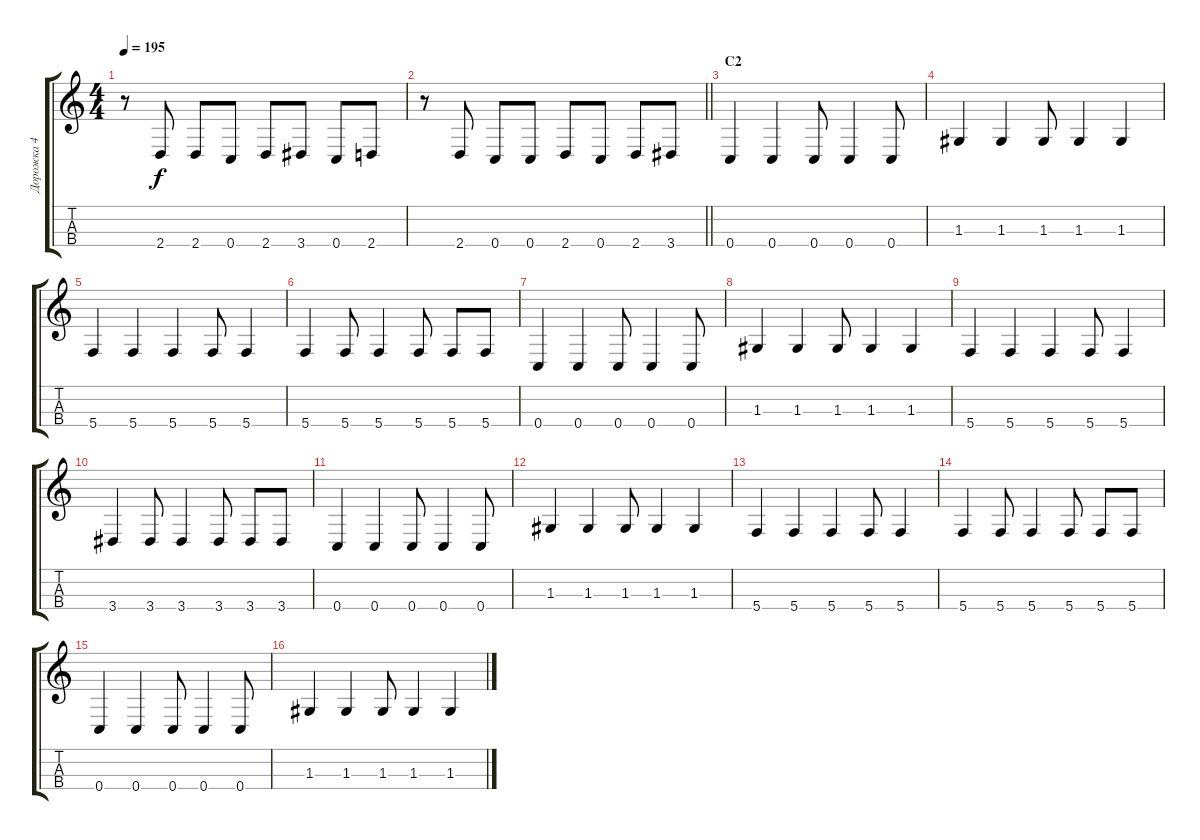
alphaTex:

\track ("Дорожка 4" "Дорожка 4") {instrument electricbassfinger}
\staff {score tabs}
\tuning (F3 C3 G2 C2) {hide}
\ts (4 4)
\tempo 195
\clef g2
\ks c
r.8{dy f} 2.4.8 2.4.8 0.4.8 2.4.8 3.4.8 0.4.8 2.4.8 |
\barLineRight lightlight
r.8 2.4.8 0.4.8 0.4.8 2.4.8 0.4.8 2.4.8 3.4.8 |
\section ("" "C2")
0.4.4 0.4.4 0.4.8 0.4.4 0.4.8 |
1.3.4 1.3.4 1.3.8 1.3.4 1.3.4 |
5.4.4 5.4.4 5.4.4 5.4.8 5.4.4 |
5.4.4 5.4.8 5.4.4 5.4.8 5.4.8 5.4.8 |
0.4.4 0.4.4 0.4.8 0.4.4 0.4.8 |
1.3.4 1.3.4 1.3.8 1.3.4 1.3.4 |
5.4.4 5.4.4 5.4.4 5.4.8 5.4.4 |
3.4.4 3.4.8 3.4.4 3.4.8 3.4.8 3.4.8 |
0.4.4 0.4.4 0.4.8 0.4.4 0.4.8 |
1.3.4 1.3.4 1.3.8 1.3.4 1.3.4 |
5.4.4 5.4.4 5.4.4 5.4.8 5.4.4 |
5.4.4 5.4.8 5.4.4 5.4.8 5.4.8 5.4.8 |
0.4.4 0.4.4 0.4.8 0.4.4 0.4.8 |
1.3.4 1.3.4 1.3.8 1.3.4 1.3.4
